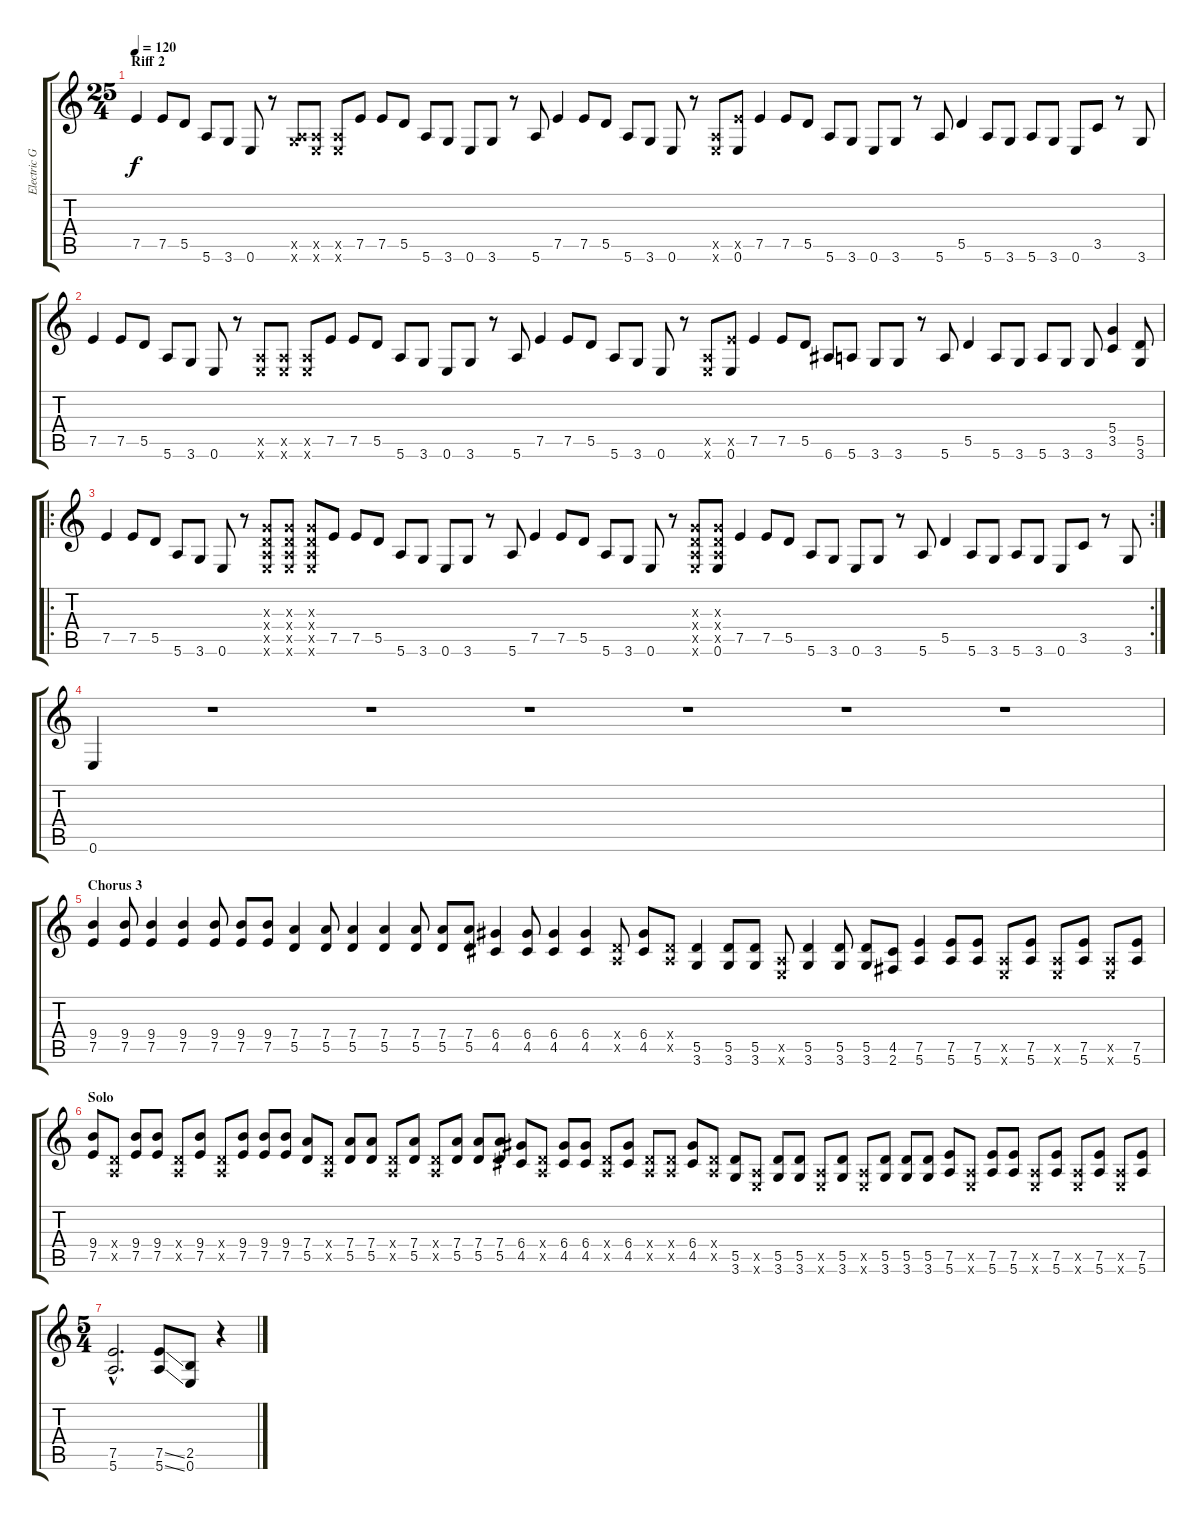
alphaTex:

\track ("Electric Guitar" "Electric G") {instrument distortionguitar}
\staff {score tabs}
\tuning (E4 B3 G3 D3 A2 E2) {hide}
\ts (25 4)
\section ("" "Riff 2")
\tempo 120
\clef g2
\ks c
7.5.4{dy f} 7.5.8 5.5.8 5.6.8 3.6.8 0.6.8 r.8 (0.5{x} 3.6{x}).8 (0.5{x} 0.6{x}).8 (0.5{x} 0.6{x}).8 7.5.8 7.5.8 5.5.8 5.6.8 3.6.8 0.6.8 3.6.8 r.8 5.6.8 7.5.4 7.5.8 5.5.8 5.6.8 3.6.8 0.6.8 r.8 (0.5{x} 0.6{x}).8 (7.5{x} 0.6).8 7.5.4 7.5.8 5.5.8 5.6.8 3.6.8 0.6.8 3.6.8 r.8 5.6.8 5.5.4 5.6.8 3.6.8 5.6.8 3.6.8 0.6.8 3.5.8 r.8 3.6.8 |
7.5.4 7.5.8 5.5.8 5.6.8 3.6.8 0.6.8 r.8 (0.5{x} 0.6{x}).8 (0.5{x} 0.6{x}).8 (0.5{x} 0.6{x}).8 7.5.8 7.5.8 5.5.8 5.6.8 3.6.8 0.6.8 3.6.8 r.8 5.6.8 7.5.4 7.5.8 5.5.8 5.6.8 3.6.8 0.6.8 r.8 (0.5{x} 0.6{x}).8 (7.5{x} 0.6).8 7.5.4 7.5.8 5.5.8 6.6.8 5.6.8 3.6.8 3.6.8 r.8 5.6.8 5.5.4 5.6.8 3.6.8 5.6.8 3.6.8 3.6.8 (5.4 3.5).4 (5.5 3.6).8 |
\ro
\rc 2
7.5.4 7.5.8 5.5.8 5.6.8 3.6.8 0.6.8 r.8 (0.3{x} 0.4{x} 0.5{x} 0.6{x}).8 (0.3{x} 0.4{x} 0.5{x} 0.6{x}).8 (0.3{x} 0.4{x} 0.5{x} 0.6{x}).8 7.5.8 7.5.8 5.5.8 5.6.8 3.6.8 0.6.8 3.6.8 r.8 5.6.8 7.5.4 7.5.8 5.5.8 5.6.8 3.6.8 0.6.8 r.8 (0.3{x} 0.4{x} 0.5{x} 0.6{x}).8 (0.3{x} 0.4{x} 0.5{x} 0.6).8 7.5.4 7.5.8 5.5.8 5.6.8 3.6.8 0.6.8 3.6.8 r.8 5.6.8 5.5.4 5.6.8 3.6.8 5.6.8 3.6.8 0.6.8 3.5.8 r.8 3.6.8 |
0.6.4 r.1 r.1 r.1 r.1 r.1 r.1 |
\section ("" "Chorus 3")
(9.4 7.5).4 (9.4 7.5).8 (9.4 7.5).4 (9.4 7.5).4 (9.4 7.5).8 (9.4 7.5).8 (9.4 7.5).8 (7.4 5.5).4 (7.4 5.5).8 (7.4 5.5).4 (7.4 5.5).4 (7.4 5.5).8 (7.4 5.5).8 (7.4 5.5).8 (6.4 4.5).4 (6.4 4.5).8 (6.4 4.5).4 (6.4 4.5).4 (0.4{x} 0.5{x}).8 (6.4 4.5).8 (0.4{x} 0.5{x}).8 (5.5 3.6).4 (5.5 3.6).8 (5.5 3.6).8 (0.5{x} 0.6{x}).8 (5.5 3.6).4 (5.5 3.6).8 (5.5 3.6).8 (4.5 2.6).8 (7.5 5.6).4 (7.5 5.6).8 (7.5 5.6).8 (0.5{x} 0.6{x}).8 (7.5 5.6).8 (0.5{x} 0.6{x}).8 (7.5 5.6).8 (0.5{x} 0.6{x}).8 (7.5 5.6).8 |
\section ("" "Solo")
(9.4 7.5).8 (0.4{x} 0.5{x}).8 (9.4 7.5).8 (9.4 7.5).8 (0.4{x} 0.5{x}).8 (9.4 7.5).8 (0.4{x} 0.5{x}).8 (9.4 7.5).8 (9.4 7.5).8 (9.4 7.5).8 (7.4 5.5).8 (0.4{x} 0.5{x}).8 (7.4 5.5).8 (7.4 5.5).8 (0.4{x} 0.5{x}).8 (7.4 5.5).8 (0.4{x} 0.5{x}).8 (7.4 5.5).8 (7.4 5.5).8 (7.4 5.5).8 (6.4 4.5).8 (0.4{x} 0.5{x}).8 (6.4 4.5).8 (6.4 4.5).8 (0.4{x} 0.5{x}).8 (6.4 4.5).8 (0.4{x} 0.5{x}).8 (0.4{x} 0.5{x}).8 (6.4 4.5).8 (0.4{x} 0.5{x}).8 (5.5 3.6).8 (0.5{x} 0.6{x}).8 (5.5 3.6).8 (5.5 3.6).8 (0.5{x} 0.6{x}).8 (5.5 3.6).8 (0.5{x} 0.6{x}).8 (5.5 3.6).8 (5.5 3.6).8 (5.5 3.6).8 (7.5 5.6).8 (0.5{x} 0.6{x}).8 (7.5 5.6).8 (7.5 5.6).8 (0.5{x} 0.6{x}).8 (7.5 5.6).8 (0.5{x} 0.6{x}).8 (7.5 5.6).8 (0.5{x} 0.6{x}).8 (7.5 5.6).8 |
\ts (5 4)
(7.5{hac} 5.6{hac}).2{d} (7.5{ss} 5.6{ss}).8 (2.5 0.6).8 r.4
